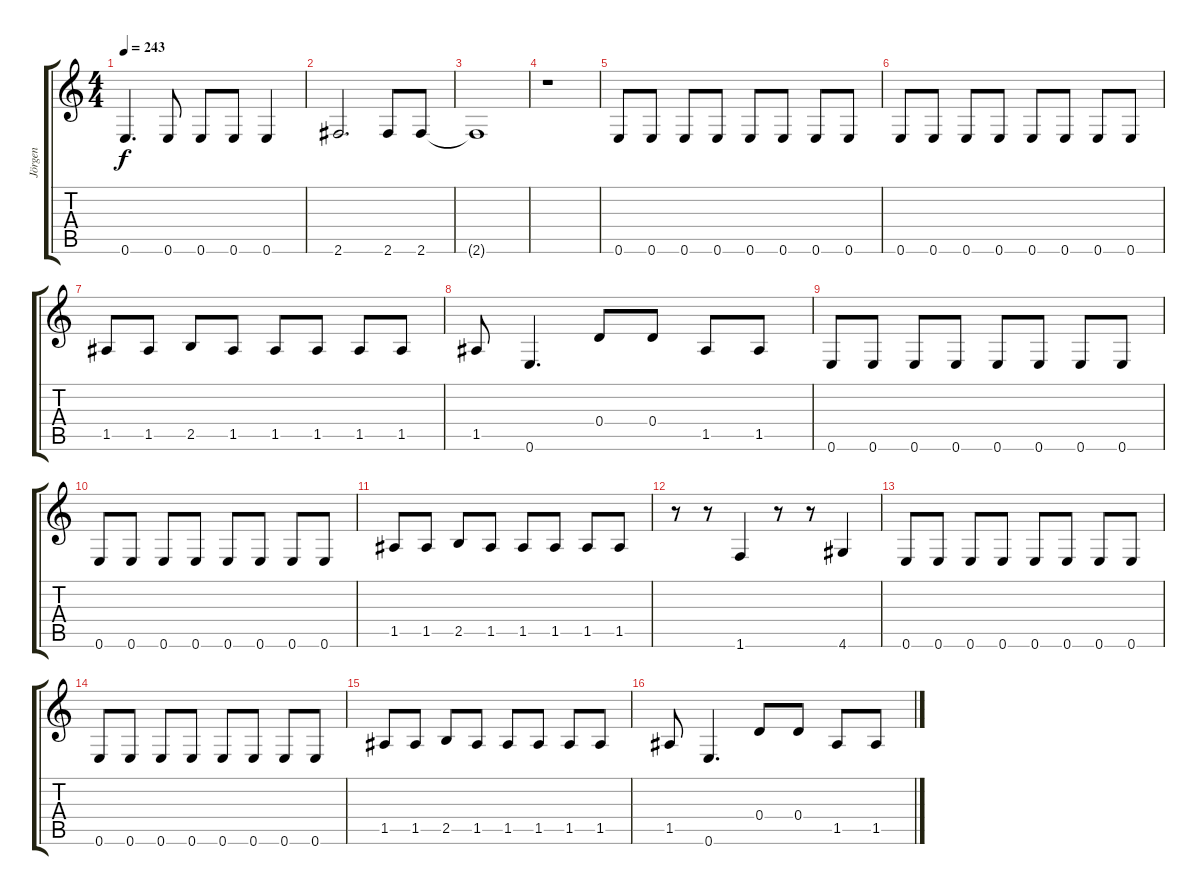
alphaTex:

\track ("Jörgen" "Jörgen") {instrument electricbasspick}
\staff {score tabs}
\tuning (E4 B3 G3 D3 A2 E2) {hide}
\ts (4 4)
\tempo 243
\clef g2
\ks c
0.6.4{d dy f} 0.6.8 0.6.8 0.6.8 0.6.4 |
2.6.2{d} 2.6.8 2.6.8 |
2.6{t}.1 |
r.1 |
0.6.8 0.6.8 0.6.8 0.6.8 0.6.8 0.6.8 0.6.8 0.6.8 |
0.6.8 0.6.8 0.6.8 0.6.8 0.6.8 0.6.8 0.6.8 0.6.8 |
1.5.8 1.5.8 2.5.8 1.5.8 1.5.8 1.5.8 1.5.8 1.5.8 |
1.5.8 0.6.4{d} 0.4.8 0.4.8 1.5.8 1.5.8 |
0.6.8 0.6.8 0.6.8 0.6.8 0.6.8 0.6.8 0.6.8 0.6.8 |
0.6.8 0.6.8 0.6.8 0.6.8 0.6.8 0.6.8 0.6.8 0.6.8 |
1.5.8 1.5.8 2.5.8 1.5.8 1.5.8 1.5.8 1.5.8 1.5.8 |
r.8 r.8 1.6.4 r.8 r.8 4.6.4 |
0.6.8 0.6.8 0.6.8 0.6.8 0.6.8 0.6.8 0.6.8 0.6.8 |
0.6.8 0.6.8 0.6.8 0.6.8 0.6.8 0.6.8 0.6.8 0.6.8 |
1.5.8 1.5.8 2.5.8 1.5.8 1.5.8 1.5.8 1.5.8 1.5.8 |
1.5.8 0.6.4{d} 0.4.8 0.4.8 1.5.8 1.5.8
